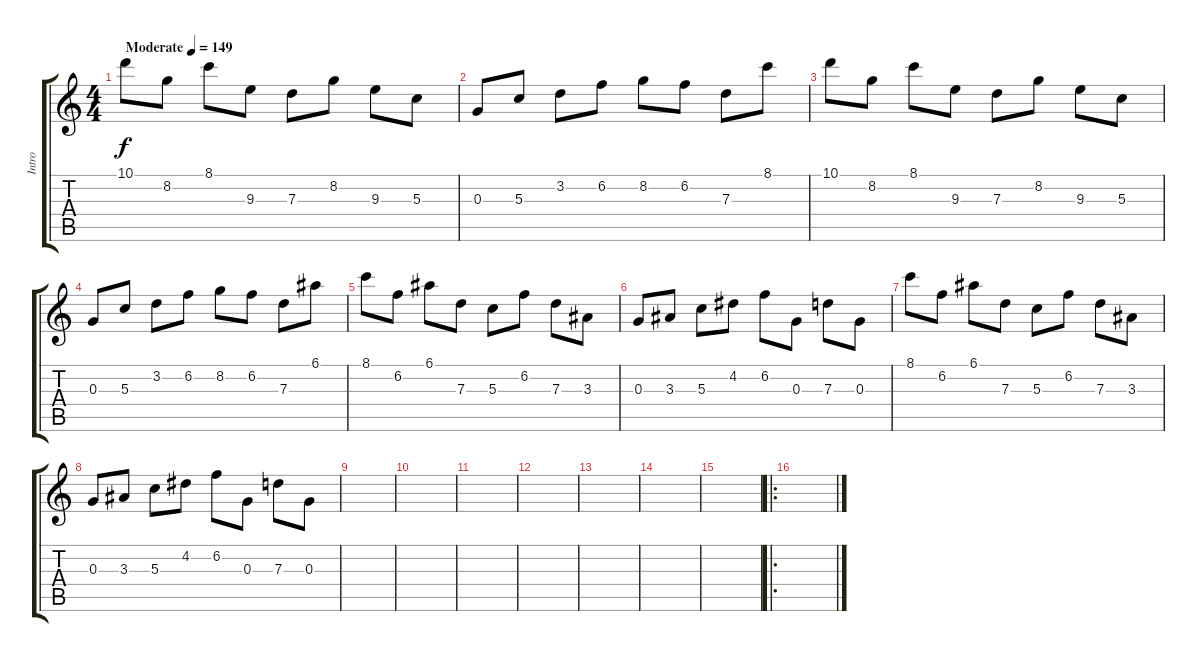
\track ("Intro" "Intro") {instrument acousticguitarsteel}
\staff {score tabs}
\tuning (E4 B3 G3 D3 A2 E2) {hide}
\ts (4 4)
\tempo (149 "Moderate")
\clef g2
\ks c
10.1.8{dy f instrument acousticguitarsteel} 8.2.8 8.1.8 9.3.8 7.3.8 8.2.8 9.3.8 5.3.8 |
0.3.8 5.3.8 3.2.8 6.2.8 8.2.8 6.2.8 7.3.8 8.1.8 |
10.1.8 8.2.8 8.1.8 9.3.8 7.3.8 8.2.8 9.3.8 5.3.8 |
0.3.8 5.3.8 3.2.8 6.2.8 8.2.8 6.2.8 7.3.8 6.1.8 |
8.1.8 6.2.8 6.1.8 7.3.8 5.3.8 6.2.8 7.3.8 3.3.8 |
0.3.8 3.3.8 5.3.8 4.2.8 6.2.8 0.3.8 7.3.8 0.3.8 |
8.1.8 6.2.8 6.1.8 7.3.8 5.3.8 6.2.8 7.3.8 3.3.8 |
0.3.8 3.3.8 5.3.8 4.2.8 6.2.8 0.3.8 7.3.8 0.3.8 |
|
|
|
|
|
|
|
\ro
